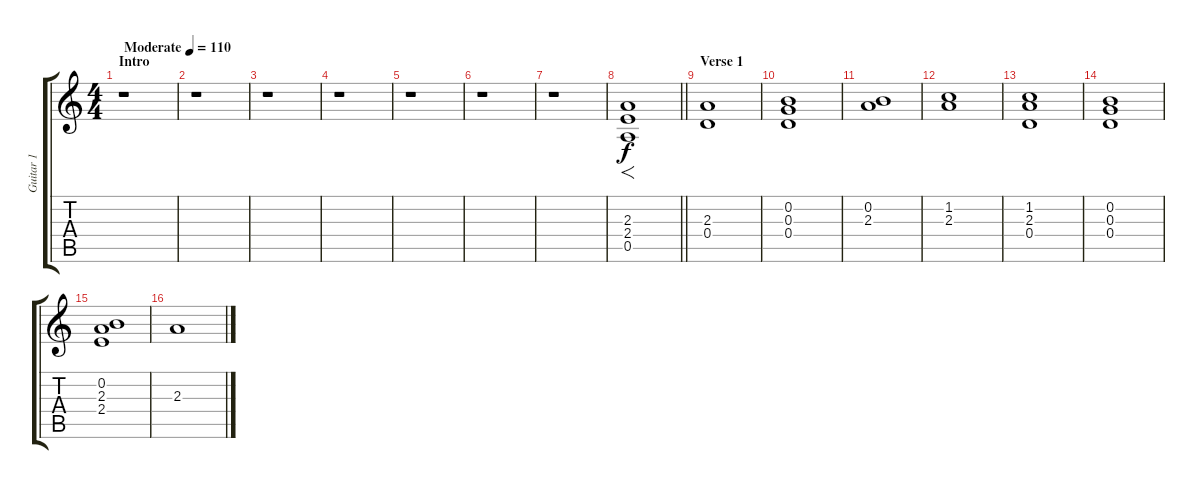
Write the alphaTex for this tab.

\track ("Guitar 1" "Guitar 1") {instrument acousticguitarsteel}
\staff {score tabs}
\tuning (E4 B3 G3 D3 A2 D2) {hide}
\ts (4 4)
\section ("" "Intro")
\tempo (110 "Moderate")
\clef g2
\ks c
r.1{dy f instrument acousticguitarsteel} |
r.1 |
r.1 |
r.1 |
r.1 |
r.1 |
r.1 |
\barLineRight lightlight
(2.3 2.4 0.5).1{f} |
\section ("" "Verse 1")
(2.3 0.4).1 |
(0.2 0.3 0.4).1 |
(0.2 2.3).1 |
(1.2 2.3).1 |
(1.2 2.3 0.4).1 |
(0.2 0.3 0.4).1 |
(0.2 2.3 2.4).1 |
2.3.1
